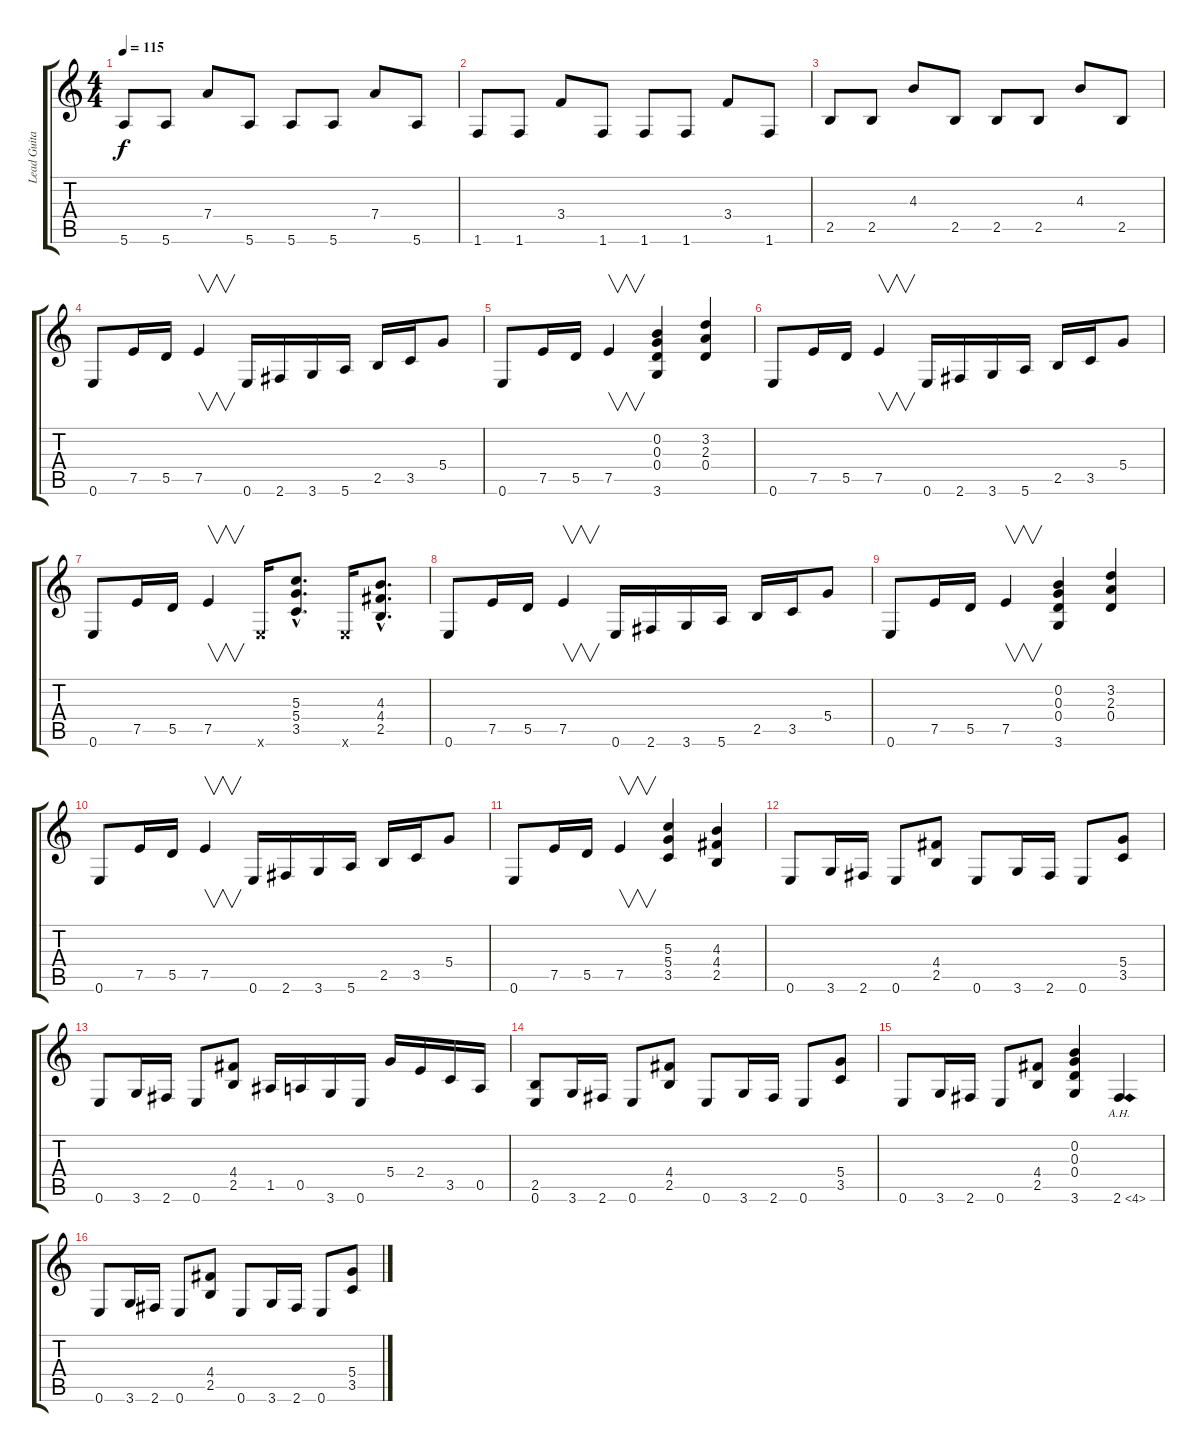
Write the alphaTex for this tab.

\track ("Lead Guitar" "Lead Guita") {instrument distortionguitar}
\staff {score tabs}
\tuning (E4 B3 G3 D3 A2 E2) {hide}
\ts (4 4)
\tempo 115
\clef g2
\ks c
5.6.8{dy f} 5.6.8 7.4.8 5.6.8 5.6.8 5.6.8 7.4.8 5.6.8 |
1.6.8 1.6.8 3.4.8 1.6.8 1.6.8 1.6.8 3.4.8 1.6.8 |
2.5.8 2.5.8 4.3.8 2.5.8 2.5.8 2.5.8 4.3.8 2.5.8 |
0.6.8 7.5.16 5.5.16 7.5.4{v} 0.6.16 2.6.16 3.6.16 5.6.16 2.5.16 3.5.16 5.4.8 |
0.6.8 7.5.16 5.5.16 7.5.4{v} (0.2 0.3 0.4 3.6).4 (3.2 2.3 0.4).4 |
0.6.8 7.5.16 5.5.16 7.5.4{v} 0.6.16 2.6.16 3.6.16 5.6.16 2.5.16 3.5.16 5.4.8 |
0.6.8 7.5.16 5.5.16 7.5.4{v} 0.6{x}.16 (5.3{hac} 5.4{hac} 3.5{hac}).8{d} 0.6{x}.16 (4.3{hac} 4.4{hac} 2.5{hac}).8{d} |
0.6.8 7.5.16 5.5.16 7.5.4{v} 0.6.16 2.6.16 3.6.16 5.6.16 2.5.16 3.5.16 5.4.8 |
0.6.8 7.5.16 5.5.16 7.5.4{v} (0.2 0.3 0.4 3.6).4 (3.2 2.3 0.4).4 |
0.6.8 7.5.16 5.5.16 7.5.4{v} 0.6.16 2.6.16 3.6.16 5.6.16 2.5.16 3.5.16 5.4.8 |
0.6.8 7.5.16 5.5.16 7.5.4{v} (5.3 5.4 3.5).4 (4.3 4.4 2.5).4 |
0.6.8 3.6.16 2.6.16 0.6.8 (4.4 2.5).8 0.6.8 3.6.16 2.6.16 0.6.8 (5.4 3.5).8 |
0.6.8 3.6.16 2.6.16 0.6.8 (4.4 2.5).8 1.5.16 0.5.16 3.6.16 0.6.16 5.4.16 2.4.16 3.5.16 0.5.16 |
(2.5 0.6).8 3.6.16 2.6.16 0.6.8 (4.4 2.5).8 0.6.8 3.6.16 2.6.16 0.6.8 (5.4 3.5).8 |
0.6.8 3.6.16 2.6.16 0.6.8 (4.4 2.5).8 (0.2 0.3 0.4 3.6).4 2.6{ah 2}.4 |
0.6.8 3.6.16 2.6.16 0.6.8 (4.4 2.5).8 0.6.8 3.6.16 2.6.16 0.6.8 (5.4 3.5).8
